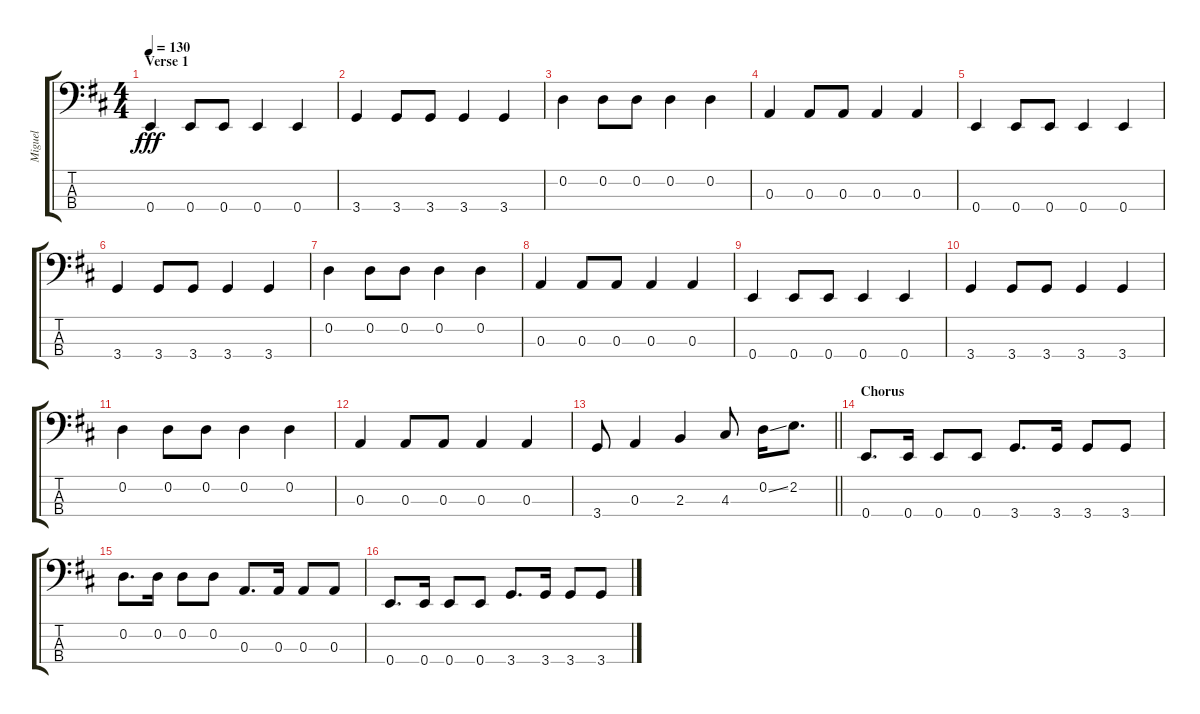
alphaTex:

\track ("Miguel" "Miguel") {instrument electricbasspick}
\staff {score tabs}
\tuning (G2 D2 A1 E1) {hide}
\ts (4 4)
\section ("" "Verse 1")
\tempo 130
\clef f4
\ks d
0.4.4{dy fff} 0.4.8 0.4.8 0.4.4 0.4.4 |
3.4.4 3.4.8 3.4.8 3.4.4 3.4.4 |
0.2.4 0.2.8 0.2.8 0.2.4 0.2.4 |
0.3.4 0.3.8 0.3.8 0.3.4 0.3.4 |
0.4.4 0.4.8 0.4.8 0.4.4 0.4.4 |
3.4.4 3.4.8 3.4.8 3.4.4 3.4.4 |
0.2.4 0.2.8 0.2.8 0.2.4 0.2.4 |
0.3.4 0.3.8 0.3.8 0.3.4 0.3.4 |
0.4.4 0.4.8 0.4.8 0.4.4 0.4.4 |
3.4.4 3.4.8 3.4.8 3.4.4 3.4.4 |
0.2.4 0.2.8 0.2.8 0.2.4 0.2.4 |
0.3.4 0.3.8 0.3.8 0.3.4 0.3.4 |
\barLineRight lightlight
3.4.8 0.3.4 2.3.4 4.3.8 0.2{ss}.16 2.2.8{d} |
\section ("" "Chorus")
0.4.8{d} 0.4.16 0.4.8 0.4.8 3.4.8{d} 3.4.16 3.4.8 3.4.8 |
0.2.8{d} 0.2.16 0.2.8 0.2.8 0.3.8{d} 0.3.16 0.3.8 0.3.8 |
0.4.8{d} 0.4.16 0.4.8 0.4.8 3.4.8{d} 3.4.16 3.4.8 3.4.8
